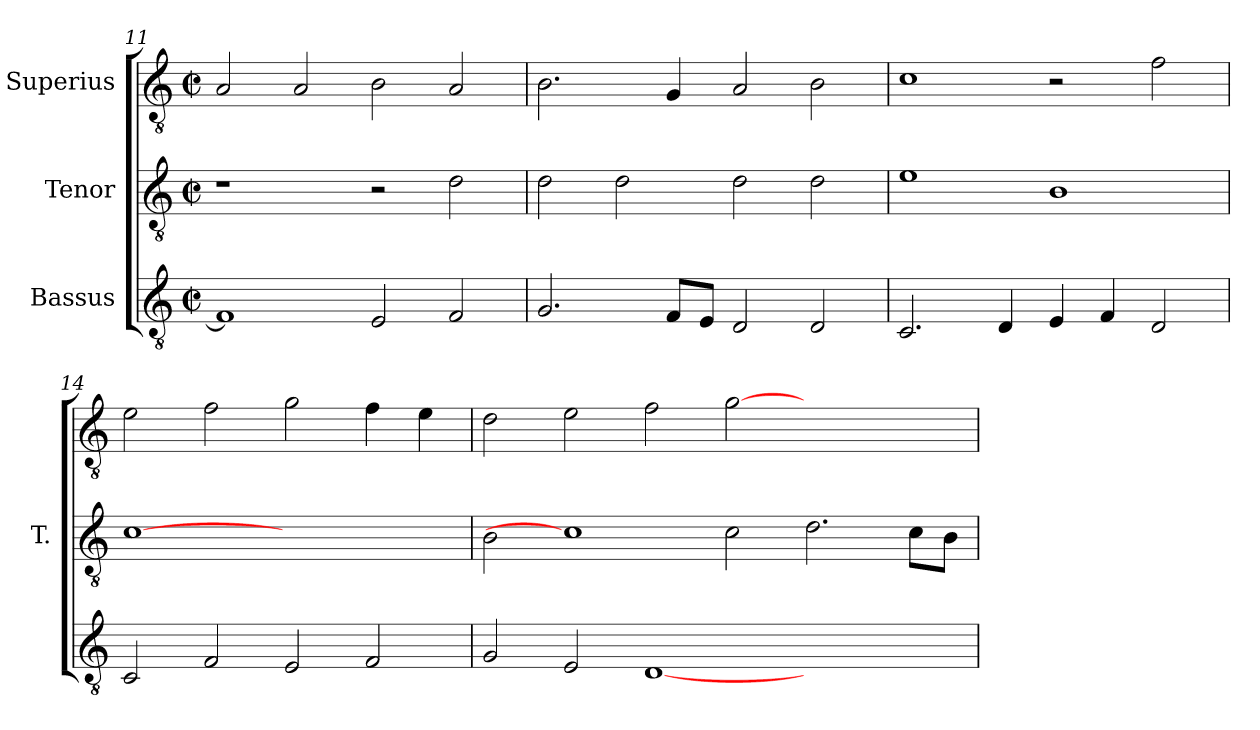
**kern	**kern	**kern
*part3	*part2	*part1
*staff3	*staff2	*staff1
*I"Bassus	*I"Tenor	*I"Superius
*	*I'T.	*
*clefGv2	*clefGv2	*clefGv2
*ITrd7c12	*ITrd7c12	*ITrd7c12
*k[]	*k[]	*k[]
*C:	*C:	*C:
*M2/2	*M2/2	*M2/2
*met(c|)	*met(c|)	*met(c|)
=11	=11	=11
1FFi]	1r	2AAi/
.	.	2AAi/
2EEi/	2r	2BBi\
2FFi/	2Di\	2AAi/
=12	=12	=12
2.GGi/	2Di\	2.BBi\
.	2Di\	.
8FFi/L	.	4GGi/
8EEi/J	.	.
2DDi/	2Di\	2AAi/
2DDi/	2Di\	2BBi\
=13	=13	=13
2.CCi/	1Ei	1Ci
4DDi/	.	.
4EEi/	1BBi	2r
4FFi/	.	.
2DDi/	.	2Fi\
=14	=14	=14
2CCi/	[1Ci	2Ei\
2FFi/	.	2Fi\
2EEi/	1ryy	2Gi\
2FFi/	.	4Fi\
.	.	4Ei\
!!LO:PB:g=z
=15	=15	=15
2GGi/	2BBi\	2Di\
2EEi/	1Ci]	2Ei\
[<1DDi	.	2Fi\
.	2Ci\	[>2Gi\
1ryy	2.Di\	1ryy
.	8Ci\L	.
.	8BBi\J	.
=	=	=
*-	*-	*-
